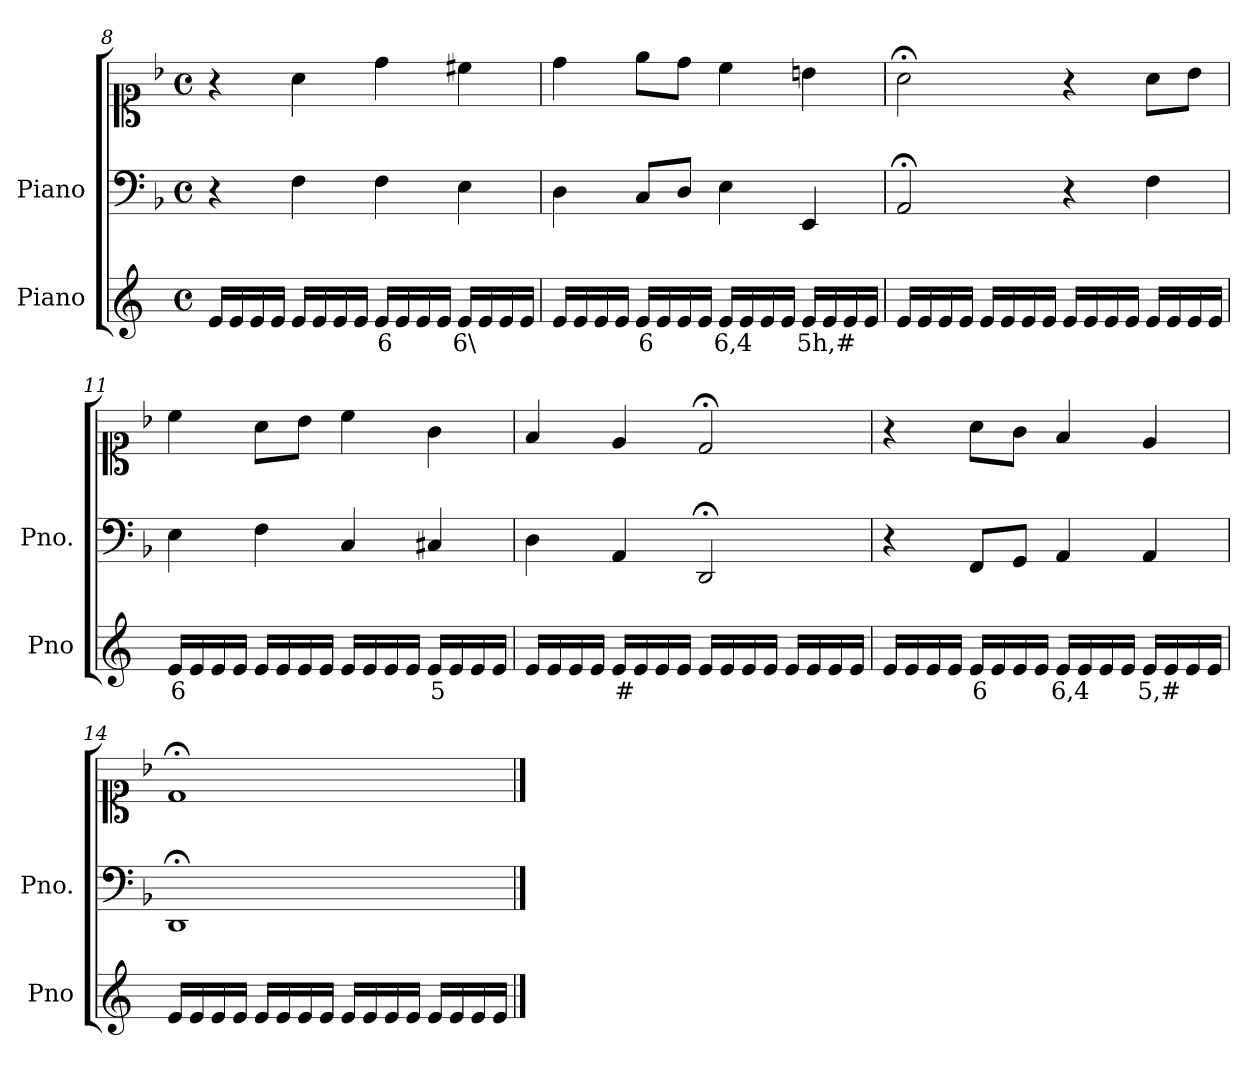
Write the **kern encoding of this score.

**kern	**text	**kern	**kern
*part2	*part2	*part1	*part1
*staff3	*staff3	*staff2	*staff1
*I"Piano	*	*I"Piano	*
*I'Pno	*	*I'Pno.	*
*clefG2	*	*clefF4	*clefC1
*k[]	*	*k[b-]	*k[b-]
*M4/4	*	*M4/4	*M4/4
*met(c)	*	*met(c)	*met(c)
=8	=8	=8	=8
16e/LL	.	4r	4r
16e/	.	.	.
16e/	.	.	.
16e/JJ	.	.	.
16e/LL	.	4F\	4a\
16e/	.	.	.
16e/	.	.	.
16e/JJ	.	.	.
!	!LO:LY:b	!	!
16e/LL	6	4F\	4dd\
16e/	.	.	.
16e/	.	.	.
16e/JJ	.	.	.
!	!LO:LY:b	!	!
16e/LL	6\	4E\	4cc#X\
16e/	.	.	.
16e/	.	.	.
16e/JJ	.	.	.
=9	=9	=9	=9
16e/LL	.	4D\	4dd\
16e/	.	.	.
16e/	.	.	.
16e/JJ	.	.	.
!	!LO:LY:b	!	!
16e/LL	6	8C/L	8ee\L
16e/	.	.	.
16e/	.	8D/J	8dd\J
16e/JJ	.	.	.
!	!LO:LY:b	!	!
16e/LL	6,4	4E\	4cc\
16e/	.	.	.
16e/	.	.	.
16e/JJ	.	.	.
!	!LO:LY:b	!	!
16e/LL	5h,#	4EE/	4bn\
16e/	.	.	.
16e/	.	.	.
16e/JJ	.	.	.
=10	=10	=10	=10
16e/LL	.	2AA;</	2a;<\
16e/	.	.	.
16e/	.	.	.
16e/JJ	.	.	.
16e/LL	.	.	.
16e/	.	.	.
16e/	.	.	.
16e/JJ	.	.	.
16e/LL	.	4r	4r
16e/	.	.	.
16e/	.	.	.
16e/JJ	.	.	.
16e/LL	.	4F\	8a\L
16e/	.	.	.
16e/	.	.	8b-\J
16e/JJ	.	.	.
=11	=11	=11	=11
!	!LO:LY:b	!	!
16e/LL	6	4E\	4cc\
16e/	.	.	.
16e/	.	.	.
16e/JJ	.	.	.
16e/LL	.	4F\	8a\L
16e/	.	.	.
16e/	.	.	8b-\J
16e/JJ	.	.	.
16e/LL	.	4C/	4cc\
16e/	.	.	.
16e/	.	.	.
16e/JJ	.	.	.
!	!LO:LY:b	!	!
16e/LL	5	4C#X/	4g\
16e/	.	.	.
16e/	.	.	.
16e/JJ	.	.	.
=12	=12	=12	=12
16e/LL	.	4D\	4f/
16e/	.	.	.
16e/	.	.	.
16e/JJ	.	.	.
!	!LO:LY:b	!	!
16e/LL	#	4AA/	4e/
16e/	.	.	.
16e/	.	.	.
16e/JJ	.	.	.
16e/LL	.	2DD;</	2d;</
16e/	.	.	.
16e/	.	.	.
16e/JJ	.	.	.
16e/LL	.	.	.
16e/	.	.	.
16e/	.	.	.
16e/JJ	.	.	.
=13	=13	=13	=13
16e/LL	.	4r	4r
16e/	.	.	.
16e/	.	.	.
16e/JJ	.	.	.
!	!LO:LY:b	!	!
16e/LL	6	8FF/L	8a\L
16e/	.	.	.
16e/	.	8GG/J	8g\J
16e/JJ	.	.	.
!	!LO:LY:b	!	!
16e/LL	6,4	4AA/	4f/
16e/	.	.	.
16e/	.	.	.
16e/JJ	.	.	.
!	!LO:LY:b	!	!
16e/LL	5,#	4AA/	4e/
16e/	.	.	.
16e/	.	.	.
16e/JJ	.	.	.
=14	=14	=14	=14
16e/LL	.	1DD;<	1d;<
16e/	.	.	.
16e/	.	.	.
16e/JJ	.	.	.
16e/LL	.	.	.
16e/	.	.	.
16e/	.	.	.
16e/JJ	.	.	.
16e/LL	.	.	.
16e/	.	.	.
16e/	.	.	.
16e/JJ	.	.	.
16e/LL	.	.	.
16e/	.	.	.
16e/	.	.	.
16e/JJ	.	.	.
==	==	==	==
*-	*-	*-	*-
